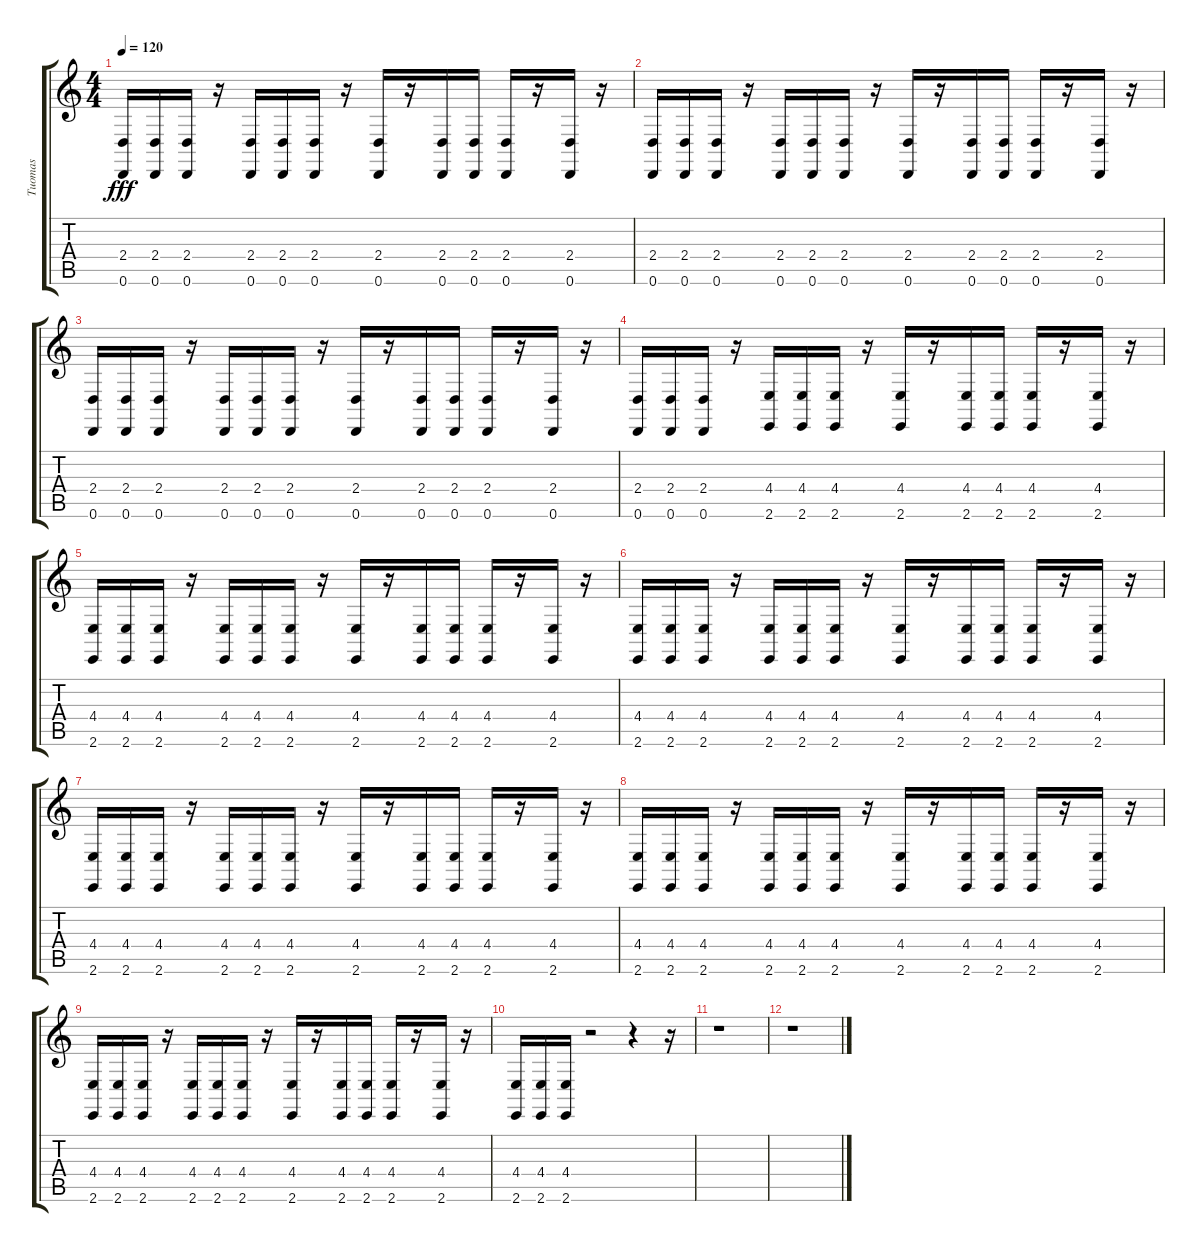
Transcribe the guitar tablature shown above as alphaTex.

\track ("Tuomas" "Tuomas") {instrument stringensemble1}
\staff {score tabs}
\tuning (D4 A3 F3 C3 G2 D2) {hide}
\ts (4 4)
\tempo 120
\clef g2
\ks c
(2.4 0.6).16{dy fff volume 12} (2.4 0.6).16{volume 12} (2.4 0.6).16{volume 11} r.16 (2.4 0.6).16{volume 11} (2.4 0.6).16 (2.4 0.6).16{volume 11} r.16 (2.4 0.6).16{volume 11} r.16 (2.4 0.6).16{volume 11} (2.4 0.6).16 (2.4 0.6).16{volume 11} r.16 (2.4 0.6).16{volume 10} r.16 |
(2.4 0.6).16{volume 10} (2.4 0.6).16{volume 10} (2.4 0.6).16{volume 10} r.16 (2.4 0.6).16{volume 10} (2.4 0.6).16{volume 10} (2.4 0.6).16 r.16 (2.4 0.6).16{volume 10} r.16 (2.4 0.6).16{volume 10} (2.4 0.6).16 (2.4 0.6).16{volume 9} r.16 (2.4 0.6).16{volume 9} r.16 |
(2.4 0.6).16{volume 9} (2.4 0.6).16{volume 9} (2.4 0.6).16{volume 9} r.16 (2.4 0.6).16{volume 9} (2.4 0.6).16{volume 9} (2.4 0.6).16 r.16 (2.4 0.6).16{volume 8} r.16 (2.4 0.6).16{volume 8} (2.4 0.6).16 (2.4 0.6).16{volume 8} r.16 (2.4 0.6).16{volume 8} r.16 |
(2.4 0.6).16{volume 8} (2.4 0.6).16 (2.4 0.6).16{volume 8} r.16 (4.4 2.6).16{volume 8} (4.4 2.6).16{volume 7} (4.4 2.6).16 r.16 (4.4 2.6).16{volume 7} r.16 (4.4 2.6).16{volume 7} (4.4 2.6).16 (4.4 2.6).16{volume 7} r.16 (4.4 2.6).16{volume 7} r.16 |
(4.4 2.6).16{volume 6} (4.4 2.6).16 (4.4 2.6).16{volume 6} r.16 (4.4 2.6).16{volume 6} (4.4 2.6).16{volume 6} (4.4 2.6).16 r.16 (4.4 2.6).16{volume 6} r.16 (4.4 2.6).16{volume 6} (4.4 2.6).16{volume 6} (4.4 2.6).16 r.16 (4.4 2.6).16{volume 6} r.16 |
(4.4 2.6).16{volume 5} (4.4 2.6).16 (4.4 2.6).16{volume 5} r.16 (4.4 2.6).16{volume 5} (4.4 2.6).16{volume 5} (4.4 2.6).16 r.16 (4.4 2.6).16{volume 5} r.16 (4.4 2.6).16{volume 4} (4.4 2.6).16{volume 4} (4.4 2.6).16 r.16 (4.4 2.6).16{volume 4} r.16 |
(4.4 2.6).16{volume 4} (4.4 2.6).16 (4.4 2.6).16{volume 4} r.16 (4.4 2.6).16{volume 4} (4.4 2.6).16{volume 4} (4.4 2.6).16{volume 4} r.16 (4.4 2.6).16{volume 3} r.16 (4.4 2.6).16{volume 3} (4.4 2.6).16{volume 3} (4.4 2.6).16 r.16 (4.4 2.6).16{volume 3} r.16 |
(4.4 2.6).16{volume 3} (4.4 2.6).16 (4.4 2.6).16{volume 3} r.16 (4.4 2.6).16{volume 2} (4.4 2.6).16{volume 2} (4.4 2.6).16{volume 2} r.16 (4.4 2.6).16{volume 2} r.16 (4.4 2.6).16{volume 2} (4.4 2.6).16{volume 2} (4.4 2.6).16 r.16 (4.4 2.6).16{volume 2} r.16 |
(4.4 2.6).16{volume 2} (4.4 2.6).16{volume 1} (4.4 2.6).16 r.16 (4.4 2.6).16{volume 1} (4.4 2.6).16{volume 1} (4.4 2.6).16{volume 1} r.16 (4.4 2.6).16{volume 1} r.16 (4.4 2.6).16{volume 1} (4.4 2.6).16{volume 1} (4.4 2.6).16 r.16 (4.4 2.6).16{volume 0} r.16 |
(4.4 2.6).16{volume 0} (4.4 2.6).16{volume 0} (4.4 2.6).16 r.2 r.4 r.16 |
r.1 |
r.1
